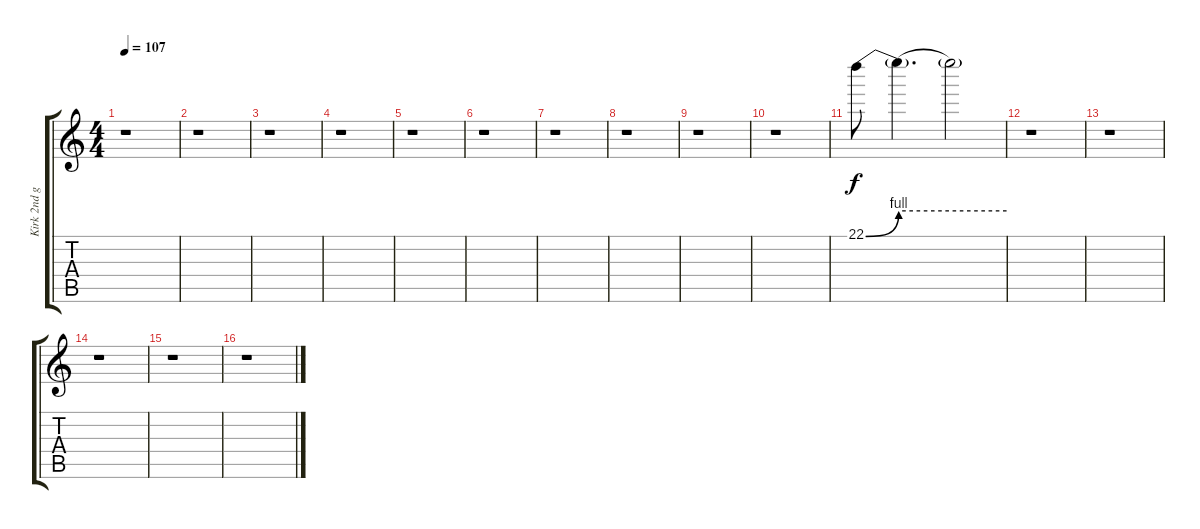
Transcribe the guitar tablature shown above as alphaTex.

\track ("Kirk 2nd guitar" "Kirk 2nd g") {instrument distortionguitar}
\staff {score tabs}
\tuning (E4 B3 G3 D3 A2 E2) {hide}
\ts (4 4)
\tempo 107
\clef g2
\ks c
r.1{dy f} |
r.1 |
r.1 |
r.1 |
r.1 |
r.1 |
r.1 |
r.1 |
r.1 |
r.1 |
22.1{be (bend 0 0 60 4)}.8 22.1{be (hold 0 4 60 4) t}.4{d} 22.1{t}.2 |
r.1 |
r.1 |
r.1 |
r.1 |
r.1
